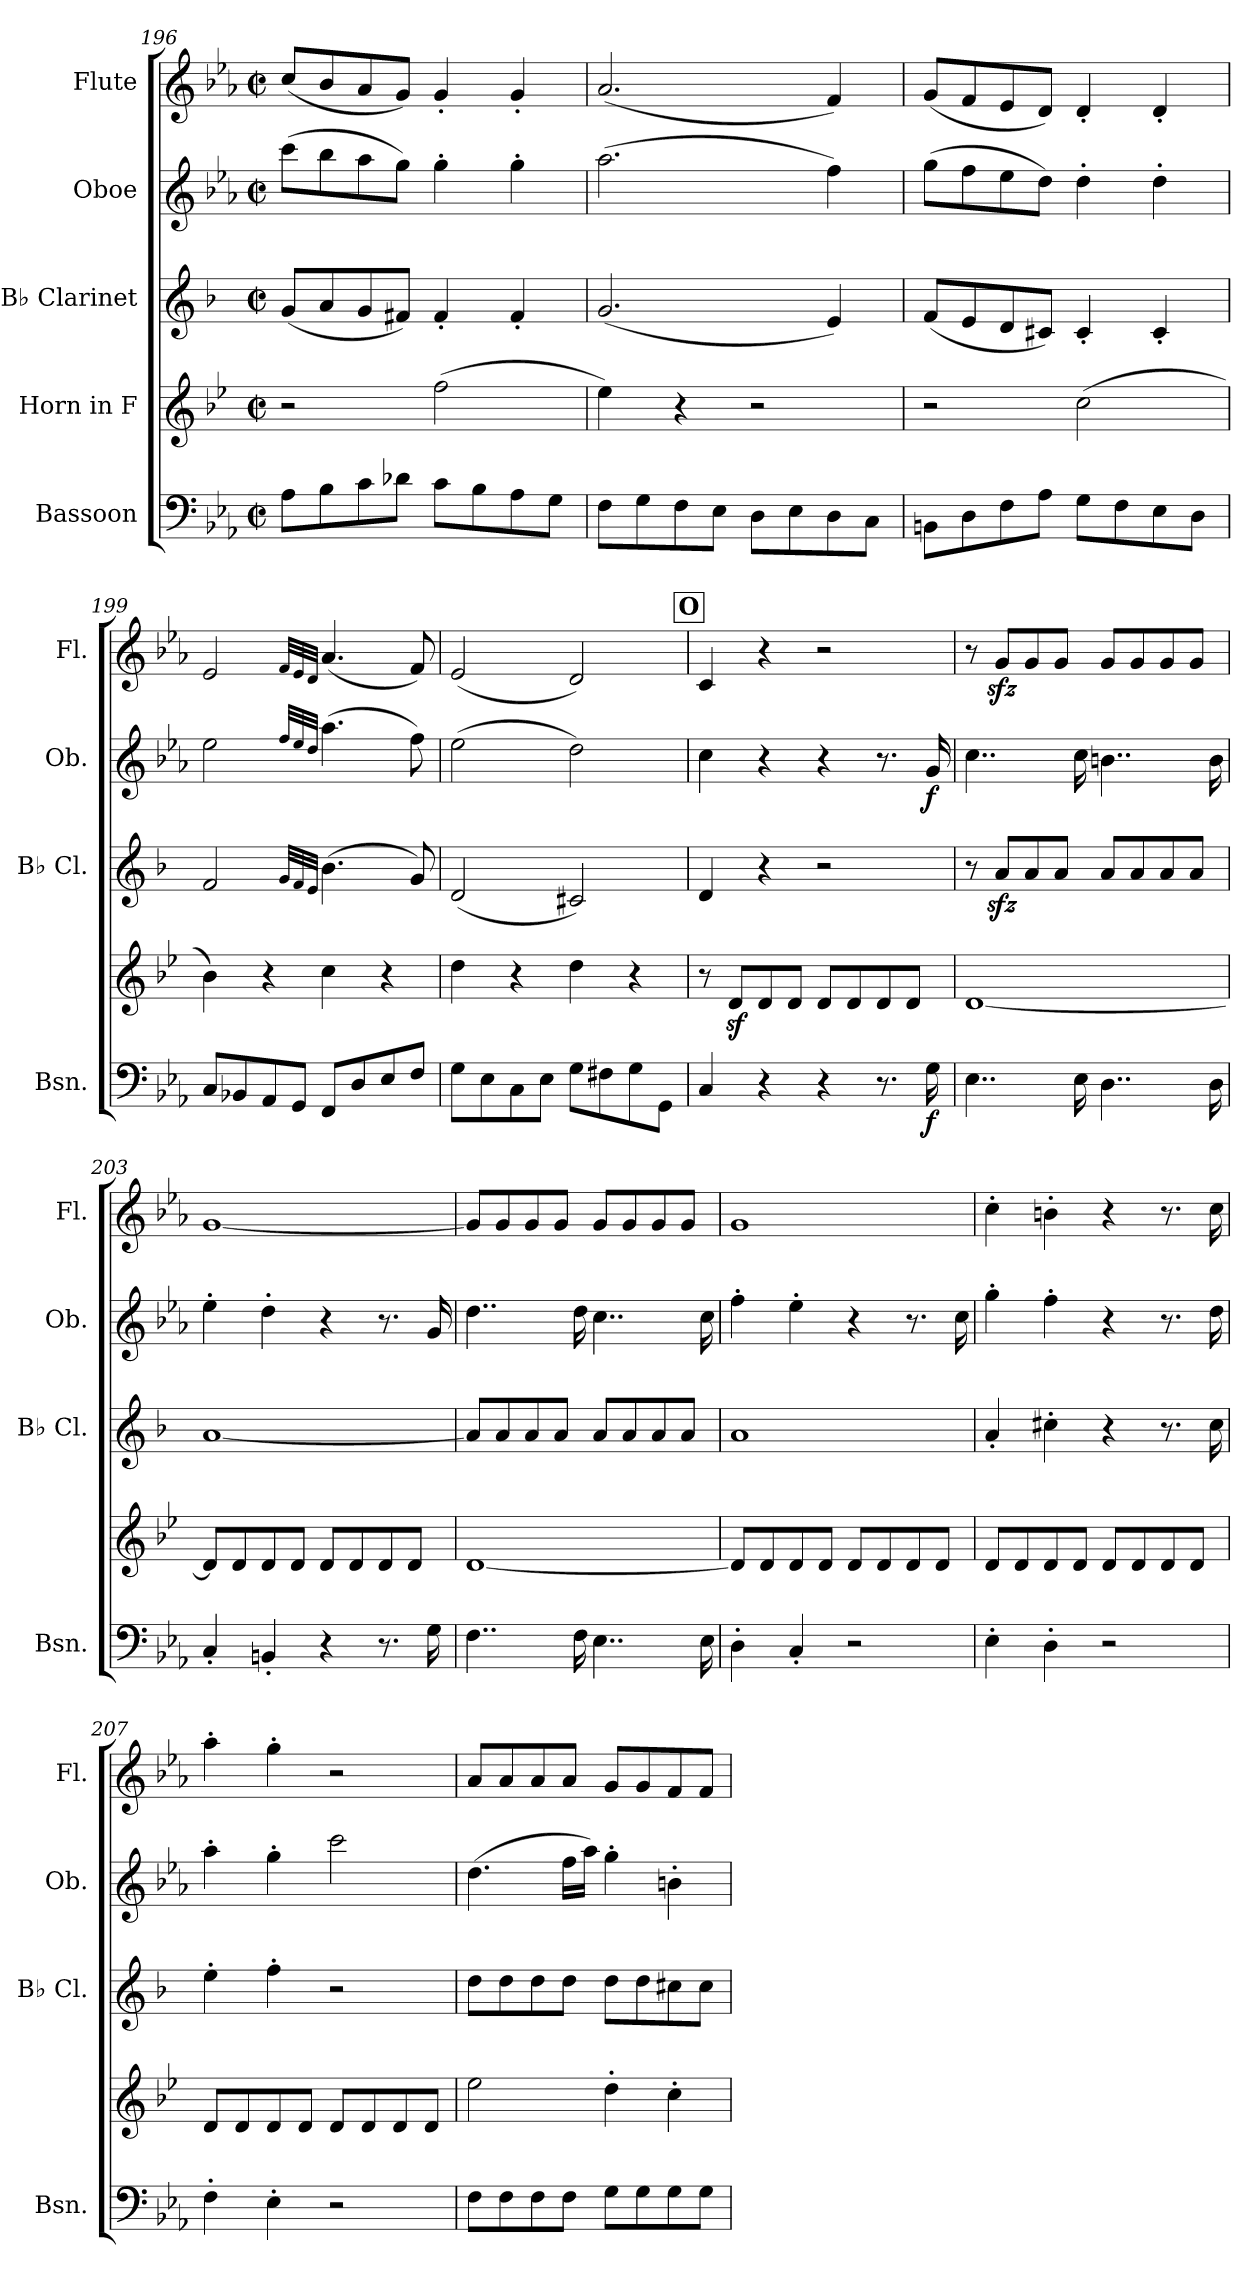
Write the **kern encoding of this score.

**kern	**dynam	**kern	**kern	**kern	**dynam	**kern
*part5	*part5	*part4	*part3	*part2	*part2	*part1
*staff5	*staff5	*staff4	*staff3	*staff2	*staff2	*staff1
*I"Bassoon	*	*I"Horn in F	*I"B♭ Clarinet	*I"Oboe	*	*I"Flute
*I'Bsn.	*	*	*I'B♭ Cl.	*I'Ob.	*	*I'Fl.
!!LO:LB:g=z
*clefF4	*	*clefG2	*clefG2	*clefG2	*	*clefG2
*	*	*ITrd4c7	*ITrd1c2	*	*	*
*k[b-e-a-]	*	*k[b-e-a-]	*k[b-e-a-]	*k[b-e-a-]	*	*k[b-e-a-]
*M2/2	*	*M2/2	*M2/2	*M2/2	*	*M2/2
*met(c|)	*	*met(c|)	*met(c|)	*met(c|)	*	*met(c|)
=196	=196	=196	=196	=196	=196	=196
8A-\L	.	2r	(<8f/L	(>8ccc\L	.	(<8cc/L
8B-\	.	.	8g/	8bb-\	.	8b-/
8c\	.	.	8f/	8aa-\	.	8a-/
8d-X\J	.	.	8en/J)	8gg\J)	.	8g/J)
8c\L	.	(>2b-\	4e'/	4gg'\	.	4g'/
8B-\	.	.	.	.	.	.
8A-\	.	.	4e'/	4gg'\	.	4g'/
8G\J	.	.	.	.	.	.
=197	=197	=197	=197	=197	=197	=197
8F\L	.	4a-\)	(<2.f/	(>2.aa-\	.	(<2.a-/
8G\	.	.	.	.	.	.
8F\	.	4r	.	.	.	.
8E-\J	.	.	.	.	.	.
8D\L	.	2r	.	.	.	.
8E-\	.	.	.	.	.	.
8D\	.	.	4d/)	4ff\)	.	4f/)
8C\J	.	.	.	.	.	.
=198	=198	=198	=198	=198	=198	=198
8BBn\L	.	2r	(<8e-/L	(>8gg\L	.	(<8g/L
8D\	.	.	8d/	8ff\	.	8f/
8F\	.	.	8c/	8ee-\	.	8e-/
8A-\J	.	.	8Bn/J)	8dd\J)	.	8d/J)
8G\L	.	(>2f\	4B'/	4dd'\	.	4d'/
8F\	.	.	.	.	.	.
8E-\	.	.	4B'/	4dd'\	.	4d'/
8D\J	.	.	.	.	.	.
=199	=199	=199	=199	=199	=199	=199
8C/L	.	4e-\)	2e-/	2ee-\	.	2e-/
8BB-X/	.	.	.	.	.	.
8AA-/	.	4r	.	.	.	.
8GG/J	.	.	.	.	.	.
.	.	.	32qf/LLL	32qff/LLL	.	32qf/LLL
.	.	.	32qe-/	32qee-/	.	32qe-/
.	.	.	32qd/JJJ	32qdd/JJJ	.	32qd/JJJ
8FF/L	.	4f\	(>4.a-\	(>4.aa-\	.	(<4.a-/
8D/	.	.	.	.	.	.
8E-/	.	4r	.	.	.	.
8F/J	.	.	8f/)	8ff\)	.	8f/)
!!LO:PB:g=z
=200	=200	=200	=200	=200	=200	=200
8G\L	.	4g\	(<2c/	(>2ee-\	.	(<2e-/
8E-\	.	.	.	.	.	.
8C\	.	4r	.	.	.	.
8E-\J	.	.	.	.	.	.
8G\L	.	4g\	2Bn/)	2dd\)	.	2d/)
8F#X\	.	.	.	.	.	.
8G\	.	4r	.	.	.	.
8GG\J	.	.	.	.	.	.
!!LO:REH:place=s1:a:B:fs=14:t=O
=201	=201	=201	=201	=201	=201	=201
4C/	.	8r	4c/	4cc\	.	4c/
.	.	8Gz</L	.	.	.	.
4r	.	8G/	4r	4r	.	4r
.	.	8G/J	.	.	.	.
4r	.	8G/L	2r	4r	.	2r
.	.	8G/	.	.	.	.
8.r	.	8G/	.	8.r	.	.
.	.	8G/J	.	.	.	.
!	!LO:DY:b	!	!	!	!LO:DY:b	!
16G\	f	.	.	16g/	f	.
=202	=202	=202	=202	=202	=202	=202
4..E-\	.	[1G	8r	4..cc\	.	8r
.	.	.	8gzz</L	.	.	8gzz</L
.	.	.	8g/	.	.	8g/
.	.	.	8g/J	.	.	8g/J
16E-\	.	.	.	16cc\	.	.
4..D\	.	.	8g/L	4..bn\	.	8g/L
.	.	.	8g/	.	.	8g/
.	.	.	8g/	.	.	8g/
.	.	.	8g/J	.	.	8g/J
16D\	.	.	.	16b\	.	.
=203	=203	=203	=203	=203	=203	=203
4C'/	.	8G/L]	[1g	4ee-'\	.	[1g
.	.	8G/	.	.	.	.
4BBn'/	.	8G/	.	4dd'\	.	.
.	.	8G/J	.	.	.	.
4r	.	8G/L	.	4r	.	.
.	.	8G/	.	.	.	.
8.r	.	8G/	.	8.r	.	.
.	.	8G/J	.	.	.	.
16G\	.	.	.	16g/	.	.
!!LO:LB:g=z
=204	=204	=204	=204	=204	=204	=204
4..F\	.	[1G	8g/L]	4..dd\	.	8g/L]
.	.	.	8g/	.	.	8g/
.	.	.	8g/	.	.	8g/
.	.	.	8g/J	.	.	8g/J
16F\	.	.	.	16dd\	.	.
4..E-\	.	.	8g/L	4..cc\	.	8g/L
.	.	.	8g/	.	.	8g/
.	.	.	8g/	.	.	8g/
.	.	.	8g/J	.	.	8g/J
16E-\	.	.	.	16cc\	.	.
=205	=205	=205	=205	=205	=205	=205
4D'\	.	8G/L]	1g	4ff'\	.	1g
.	.	8G/	.	.	.	.
4C'/	.	8G/	.	4ee-'\	.	.
.	.	8G/J	.	.	.	.
2r	.	8G/L	.	4r	.	.
.	.	8G/	.	.	.	.
.	.	8G/	.	8.r	.	.
.	.	8G/J	.	.	.	.
.	.	.	.	16cc\	.	.
=206	=206	=206	=206	=206	=206	=206
4E-'\	.	8G/L	4g'/	4gg'\	.	4cc'\
.	.	8G/	.	.	.	.
4D'\	.	8G/	4bn'\	4ff'\	.	4bn'\
.	.	8G/J	.	.	.	.
2r	.	8G/L	4r	4r	.	4r
.	.	8G/	.	.	.	.
.	.	8G/	8.r	8.r	.	8.r
.	.	8G/J	.	.	.	.
.	.	.	16b\	16dd\	.	16cc\
=207	=207	=207	=207	=207	=207	=207
4F'\	.	8G/L	4dd'\	4aa-'\	.	4aa-'\
.	.	8G/	.	.	.	.
4E-'\	.	8G/	4ee-'\	4gg'\	.	4gg'\
.	.	8G/J	.	.	.	.
2r	.	8G/L	2r	2ccc\	.	2r
.	.	8G/	.	.	.	.
.	.	8G/	.	.	.	.
.	.	8G/J	.	.	.	.
!!LO:PB:g=z
=208	=208	=208	=208	=208	=208	=208
8F\L	.	2a-\	8cc\L	(>4.dd\	.	8a-/L
8F\	.	.	8cc\	.	.	8a-/
8F\	.	.	8cc\	.	.	8a-/
8F\J	.	.	8cc\J	16ff\LL	.	8a-/J
.	.	.	.	16aa-\JJ)	.	.
8G\L	.	4g'\	8cc\L	4gg'\	.	8g/L
8G\	.	.	8cc\	.	.	8g/
8G\	.	4f'\	8bn\	4bn'\	.	8f/
8G\J	.	.	8b\J	.	.	8f/J
=	=	=	=	=	=	=
*-	*-	*-	*-	*-	*-	*-
